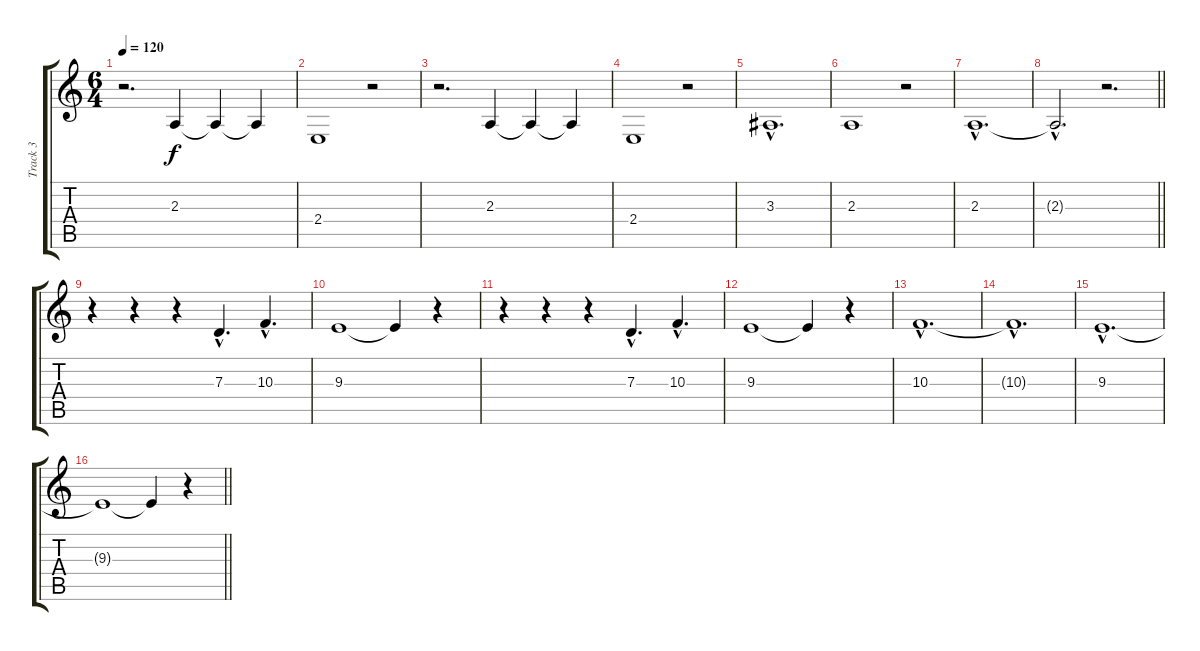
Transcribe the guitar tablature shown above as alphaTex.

\track ("Track 3" "Track 3") {instrument synthvoice}
\staff {score tabs}
\tuning (E4 B3 G3 D3 A2 E2) {hide}
\ts (6 4)
\tempo 120
\clef g2
\ks c
r.2{d dy f instrument synthvoice} 2.3.4 2.3{t}.4 2.3{t}.4 |
2.4.1 r.2 |
r.2{d} 2.3.4 2.3{t}.4 2.3{t}.4 |
2.4.1 r.2 |
3.3{hac}.1{d} |
2.3.1 r.2 |
2.3{hac}.1{d} |
\barLineRight lightlight
2.3{hac t}.2{d} r.2{d} |
r.4 r.4 r.4 7.3{hac}.4{d} 10.3{hac}.4{d} |
9.3.1 9.3{t}.4 r.4 |
r.4 r.4 r.4 7.3{hac}.4{d} 10.3{hac}.4{d} |
9.3.1 9.3{t}.4 r.4 |
10.3{hac}.1{d} |
10.3{hac t}.1{d} |
9.3{hac}.1{d} |
\barLineRight lightlight
9.3{t}.1 9.3{t}.4 r.4
